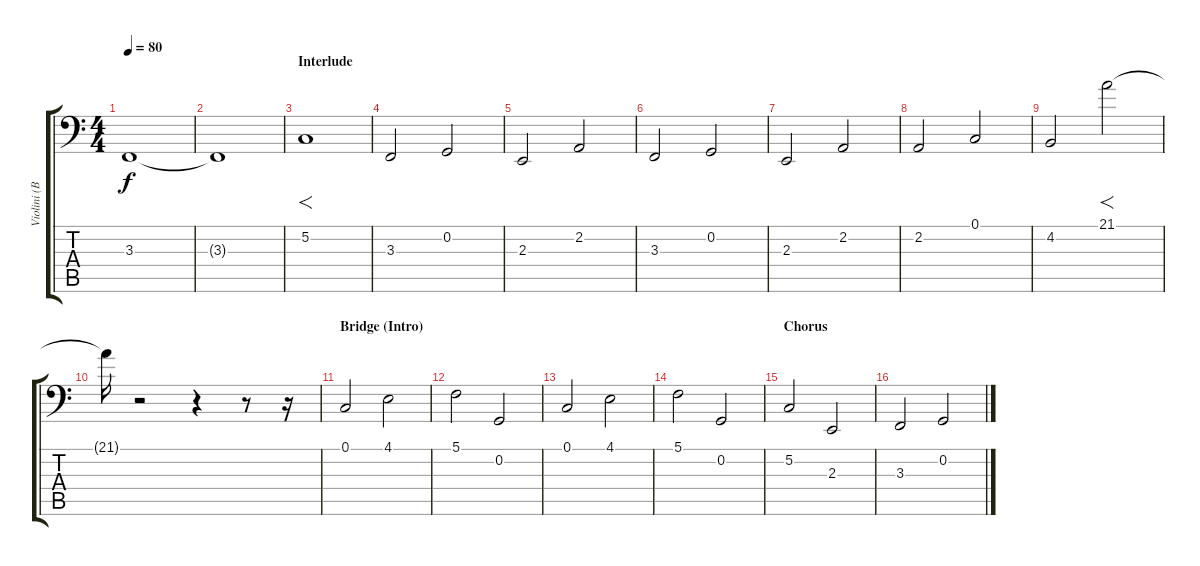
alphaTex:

\track ("Violini (B)" "Violini (B") {instrument stringensemble2}
\staff {score tabs}
\tuning (C3 G2 D2 A1 E1 B0) {hide}
\ts (4 4)
\tempo 80
\clef f4
\ks c
3.3.1{dy f} |
3.3{t}.1 |
\section ("" "Interlude")
5.2.1{f} |
3.3.2 0.2.2 |
2.3.2 2.2.2 |
3.3.2 0.2.2 |
2.3.2 2.2.2 |
2.2.2 0.1.2 |
4.2.2 21.1.2{f} |
21.1{t}.16 r.2 r.4 r.8 r.16 |
\section ("" "Bridge (Intro)")
0.1.2{volume 10} 4.1.2 |
5.1.2 0.2.2 |
0.1.2 4.1.2 |
5.1.2 0.2.2 |
\section ("" "Chorus")
5.2.2{volume 9} 2.3.2 |
3.3.2 0.2.2
